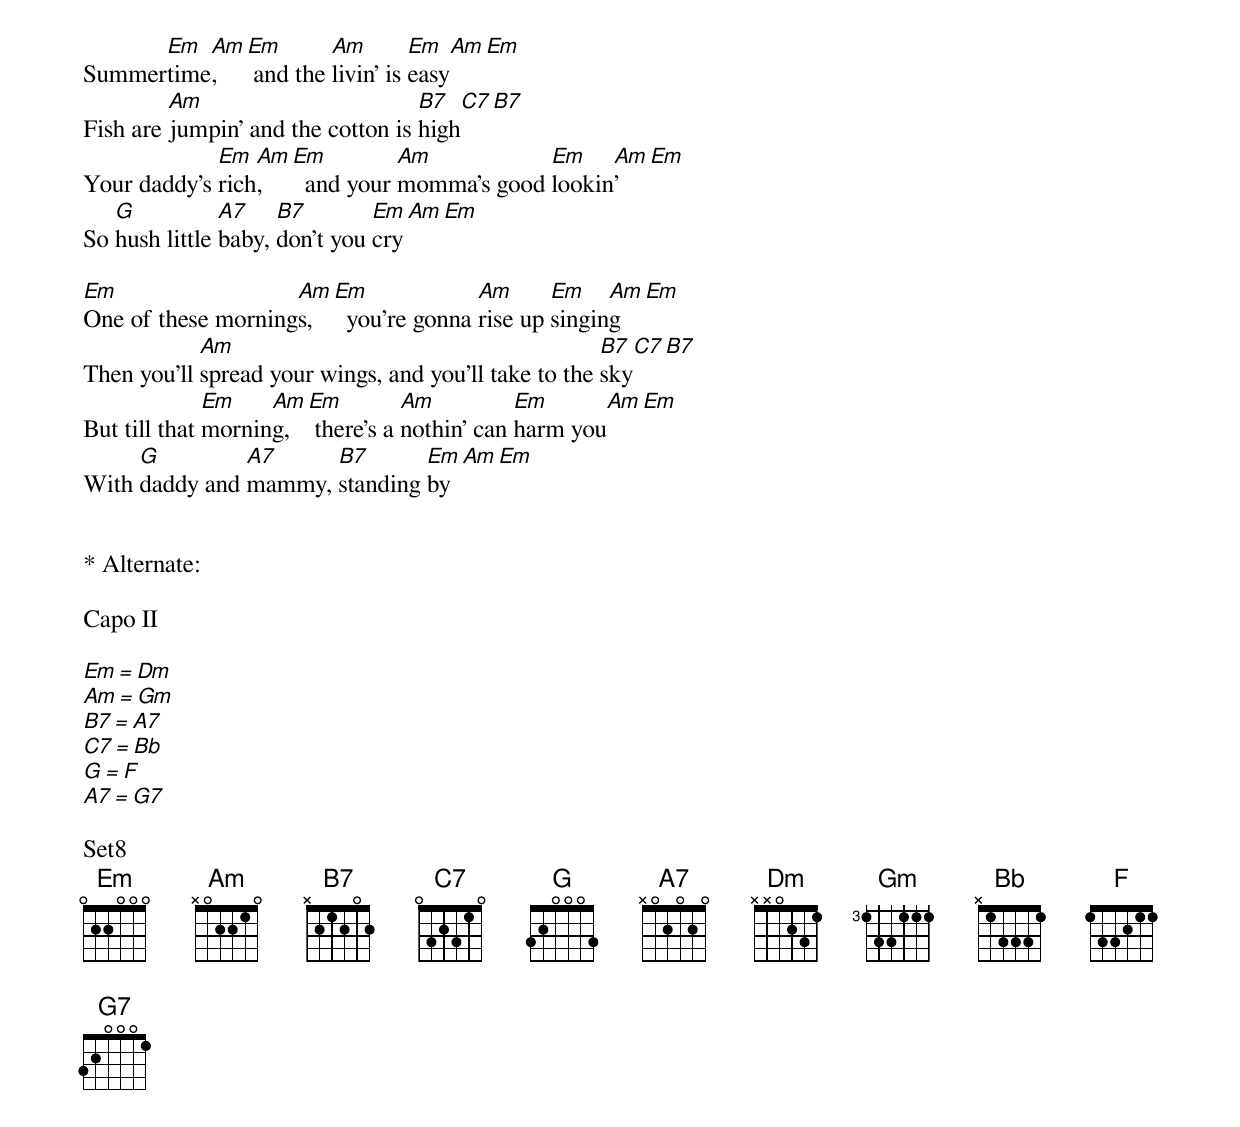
      Em  Am Em       Am        Em   Am Em
Summertime,   and the livin' is easy
         Am                        B7  C7 B7
Fish are jumpin' and the cotton is high
             Em  Am Em         Am           Em    Am Em
Your daddy's rich,    and your momma's good lookin'
   G           A7    B7        Em  Am Em
So hush little baby, don't you cry

Em                  Am Em             Am      Em    Am Em
One of these mornings,   you're gonna rise up singing
            Am                                        B7  C7 B7
Then you'll spread your wings, and you'll take to the sky
              Em    Am Em         Am          Em      Am Em
But till that morning,  there's a nothin' can harm you
     G         A7     B7       Em  Am Em
With daddy and mammy, standing by


* Alternate:

Capo II

Em = Dm
Am = Gm
B7 = A7
C7 = Bb
G  = F
A7 = G7

Set8
